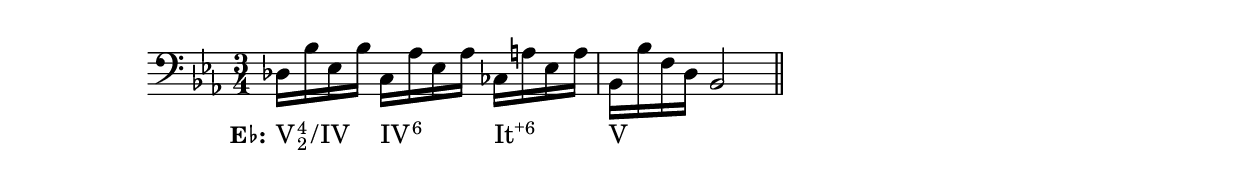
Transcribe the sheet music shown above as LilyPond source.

\version "2.24.2"

\include "roman_numeral_analysis_tool.ily"

bass = \relative c {
  \clef bass
  \key es \major
  \time 3/4
  des16 bes' es, bes' c, aes' es aes ces, a' es a
  bes,16 bes' f d bes2
  \bar "||"
}

analysis = \lyricmode {
  \set stanza = \markup \keyIndication { Eflat } %% after 2.19.15 use E-flat
  \override LyricText.self-alignment-X = #LEFT
  \markup \rN { V 4 2 / IV }4
  \markup \rN { IV 6 }
  \markup \rN { It +6 }
  \markup \rN { V }2.
  % Equivalent to the following:
  % V2.
}

\new Staff <<
  \new Voice \bass
  \new Lyrics \analysis
>>